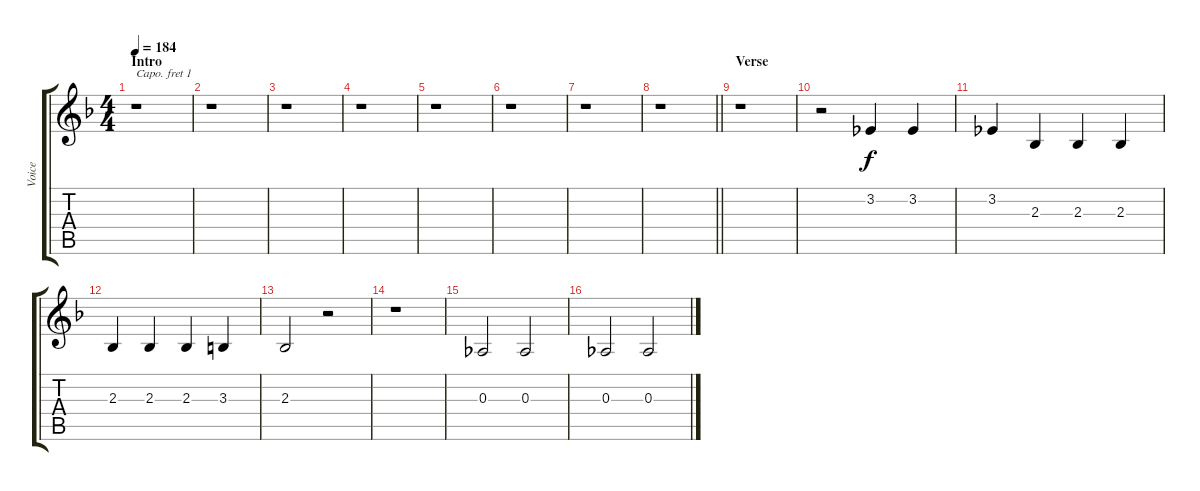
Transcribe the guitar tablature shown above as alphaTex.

\track ("Voice" "Voice") {instrument mutedtrumpet}
\staff {score tabs}
\capo 1
\tuning (E4 B3 G3 D3 A2 E2) {hide}
\ts (4 4)
\section ("" "Intro")
\tempo 184
\clef g2
\ks f
r.1{dy f instrument mutedtrumpet} |
r.1 |
r.1 |
r.1 |
r.1 |
r.1 |
r.1 |
\barLineRight lightlight
r.1 |
\section ("" "Verse")
r.1 |
r.2 3.2.4 3.2.4 |
3.2.4 2.3.4 2.3.4 2.3.4 |
2.3.4 2.3.4 2.3.4 3.3.4 |
2.3.2 r.2 |
r.1 |
0.3.2 0.3.2 |
0.3.2 0.3.2
